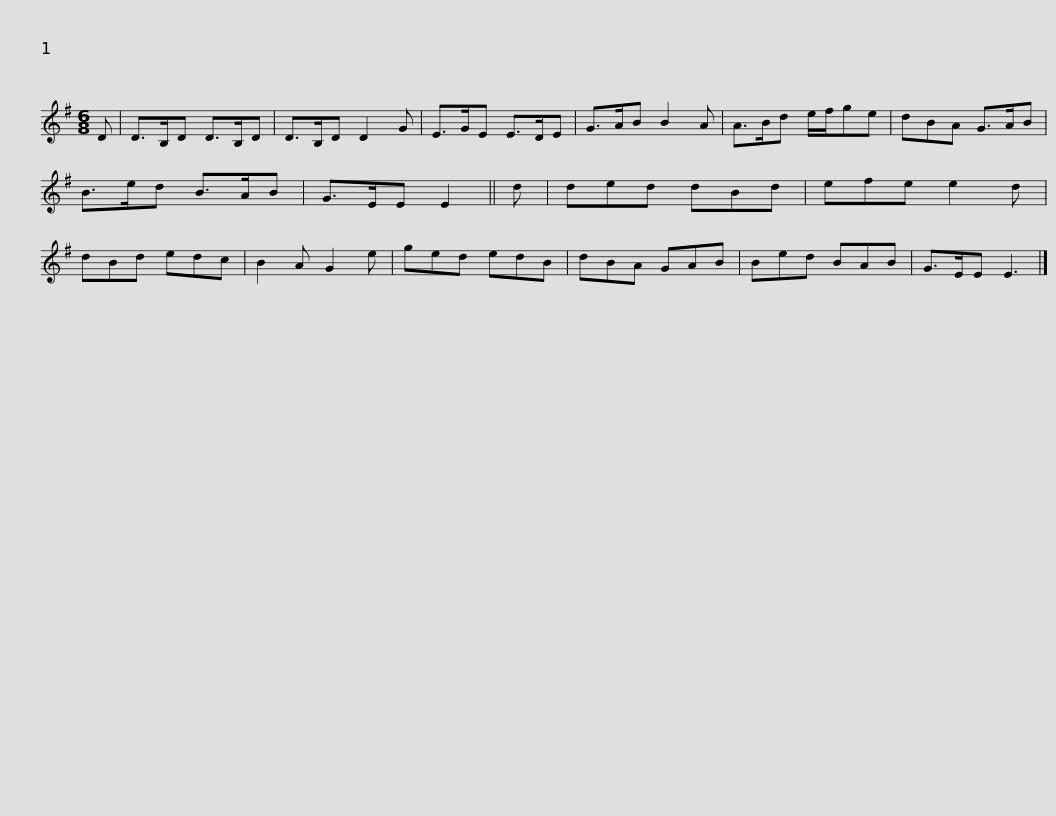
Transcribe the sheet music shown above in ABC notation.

X:1
L:1/8
M:6/8
I:linebreak $
K:Emin
V:1 treble
V:1
 D | D>B,D D>B,D | D>B,D D2 G | E>GE E>DE | G>AB B2 A | %5
 A>Bd e/f/ge | dBA G>AB |$ B>ed B>AB | G>EE E2 || d | %10
 ded dBd | efe e2 d | dBd edc | B2 A G2 e | ged edB |$ %15
 dBA GAB | Bed BAB | G>EE E3 |] %18
